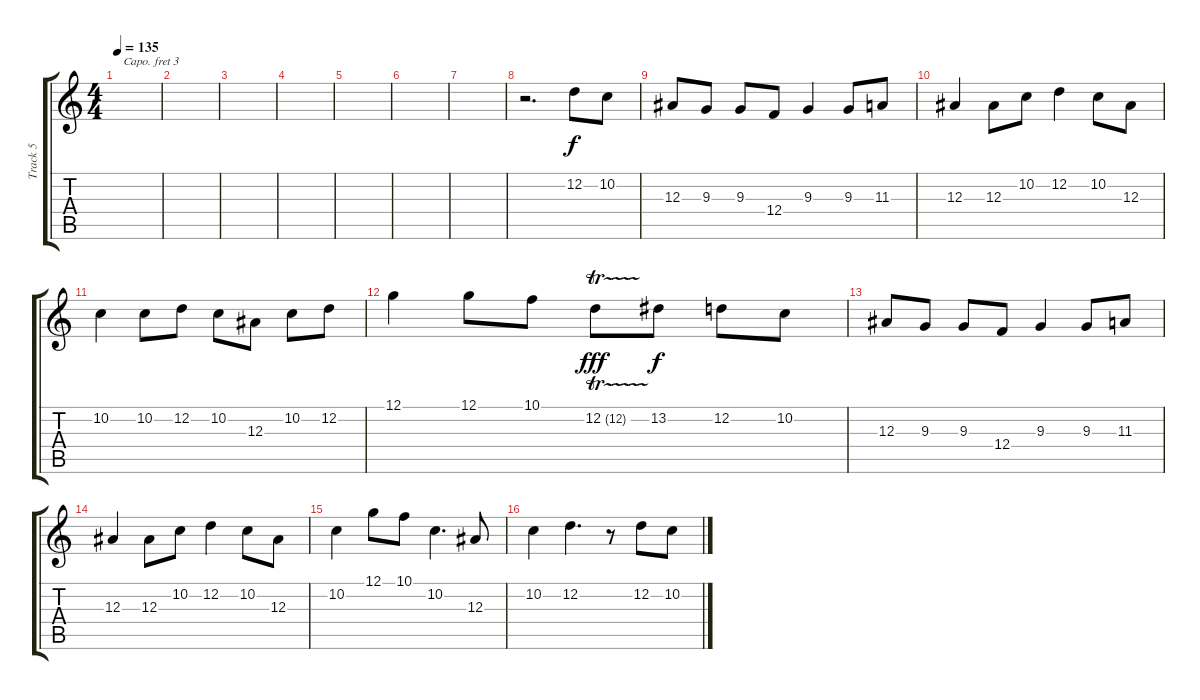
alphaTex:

\track ("Track 5" "Track 5") {instrument sitar}
\staff {score tabs}
\capo 3
\tuning (E4 B3 G3 D3 A2 E2) {hide}
\ts (4 4)
\tempo 135
\clef g2
\ks c
|
|
|
|
|
|
|
r.2{d} 12.2.8 10.2.8 |
12.3.8 9.3.8 9.3.8 12.4.8 9.3.4 9.3.8 11.3.8 |
12.3.4 12.3.8 10.2.8 12.2.4 10.2.8 12.3.8 |
10.2.4 10.2.8 12.2.8 10.2.8 12.3.8 10.2.8 12.2.8 |
12.1.4 12.1.8 10.1.8 12.2{tr (12 32)}.8{dy fff} 13.2.8{dy f} 12.2.8 10.2.8 |
12.3.8 9.3.8 9.3.8 12.4.8 9.3.4 9.3.8 11.3.8 |
12.3.4 12.3.8 10.2.8 12.2.4 10.2.8 12.3.8 |
10.2.4 12.1.8 10.1.8 10.2.4{d} 12.3.8 |
10.2.4 12.2.4{d} r.8 12.2.8 10.2.8
